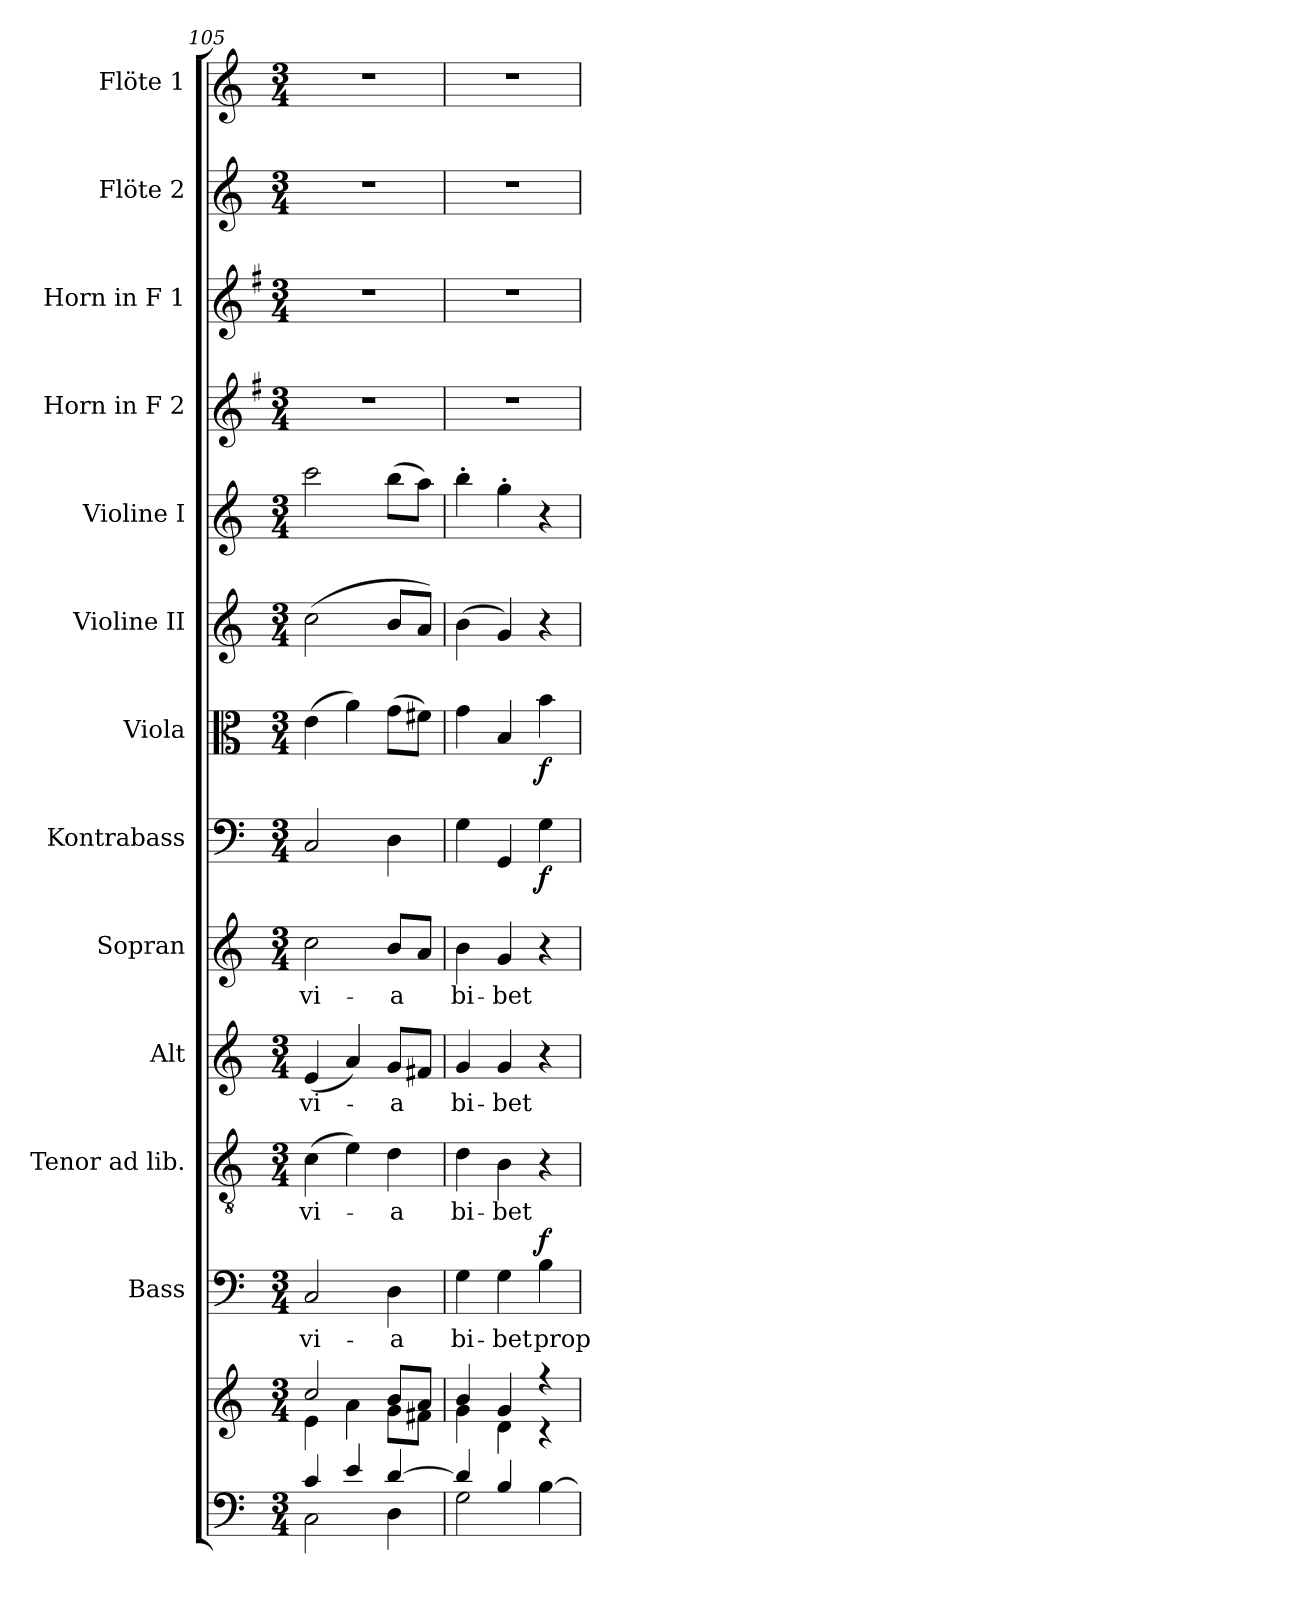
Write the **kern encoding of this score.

**kern	**kern	**kern	**text	**dynam	**kern	**text	**kern	**text	**kern	**text	**kern	**dynam	**kern	**dynam	**kern	**kern	**kern	**kern	**kern	**kern
*part13	*part13	*part12	*part12	*part12	*part11	*part11	*part10	*part10	*part9	*part9	*part8	*part8	*part7	*part7	*part6	*part5	*part4	*part3	*part2	*part1
*staff14	*staff13	*staff12	*staff12	*staff12	*staff11	*staff11	*staff10	*staff10	*staff9	*staff9	*staff8	*staff8	*staff7	*staff7	*staff6	*staff5	*staff4	*staff3	*staff2	*staff1
*	*	*I"Bass	*	*	*I"Tenor ad lib.	*	*I"Alt	*	*I"Sopran	*	*I"Kontrabass	*	*I"Viola	*	*I"Violine II	*I"Violine I	*I"Horn in F 2	*I"Horn in F 1	*I"Flöte 2	*I"Flöte 1
*	*	*I'B.	*	*	*I'T.	*	*I'A.	*	*I'S.	*	*I'Kb.	*	*I'Vla.	*	*I'Vl. II	*I'Vl. I	*	*	*I'Fl. 2	*I'Fl. 1
!!LO:PB:g=z
*clefF4	*clefG2	*clefF4	*	*	*clefGv2	*	*clefG2	*	*clefG2	*	*clefF4	*	*clefC3	*	*clefG2	*clefG2	*clefG2	*clefG2	*clefG2	*clefG2
*	*	*	*	*	*	*	*	*	*	*	*ITrd7c12	*	*	*	*	*	*ITrd4c7	*ITrd4c7	*	*
*k[]	*k[]	*k[]	*	*	*k[]	*	*k[]	*	*k[]	*	*k[]	*	*k[]	*	*k[]	*k[]	*k[]	*k[]	*k[]	*k[]
*C:	*C:	*C:	*	*	*C:	*	*C:	*	*C:	*	*C:	*	*C:	*	*C:	*C:	*C:	*C:	*C:	*C:
*M3/4	*M3/4	*M3/4	*	*	*M3/4	*	*M3/4	*	*M3/4	*	*M3/4	*	*M3/4	*	*M3/4	*M3/4	*M3/4	*M3/4	*M3/4	*M3/4
=105	=105	=105	=105	=105	=105	=105	=105	=105	=105	=105	=105	=105	=105	=105	=105	=105	=105	=105	=105	=105
*^	*^	*	*	*	*	*	*	*	*	*	*	*	*	*	*	*	*	*	*	*
!	!	!	!	!	!LO:LY:b	!	!	!LO:LY:b	!	!LO:LY:b	!	!LO:LY:b	!	!	!	!	!	!	!	!	!	!
4c/	2C\	2cc/	4e\	2C/	vi-	.	(>4c\	vi-	(<4e/	vi-	2cc\	vi-	2CC/	.	(>4e\	.	(>2cc\	2ccc\	2.r	2.r	2.r	2.r
4e/	.	.	4a\	.	.	.	4e\)	.	4a/)	.	.	.	.	.	4a\)	.	.	.	.	.	.	.
!	!	!	!	!	!LO:LY:b	!	!	!LO:LY:b	!	!LO:LY:b	!	!LO:LY:b	!	!	!	!	!	!	!	!	!	!
[>4d/	4D\	8b/L	8g\L	4D\	-a	.	4d\	-a	8g/L	-a	8b/L	-a	4DD\	.	(>8g\L	.	8b/L	(>8bb\L	.	.	.	.
.	.	8a/J	8f#X\J	.	.	.	.	.	8f#X/J	.	8a/J	.	.	.	8f#X\J)	.	8a/J)	8aa\J)	.	.	.	.
=106	=106	=106	=106	=106	=106	=106	=106	=106	=106	=106	=106	=106	=106	=106	=106	=106	=106	=106	=106	=106	=106	=106
!	!	!	!	!	!LO:LY:b	!	!	!LO:LY:b	!	!LO:LY:b	!	!LO:LY:b	!	!	!	!	!	!	!	!	!	!
4d/]	2G\	4b/	4g\	4G\	bi-	.	4d\	bi-	4g/	bi-	4b\	bi-	4GG\	.	4g\	.	(>4b\	4bb'>\	2.r	2.r	2.r	2.r
!	!	!	!	!	!LO:LY:b	!	!	!LO:LY:b	!	!LO:LY:b	!	!LO:LY:b	!	!	!	!	!	!	!	!	!	!
4B/	.	4g/	4d\	4G\	-bet	.	4B\	-bet	4g/	-bet	4g/	-bet	4GGG/	.	4B/	.	4g/)	4gg'>\	.	.	.	.
!	!	!	!	!	!LO:LY:b	!LO:DY:a	!	!	!	!	!	!	!	!LO:DY:b	!	!LO:DY:b	!	!	!	!	!	!
4ryy	[<4B\	4r	4r	4B\	prop-	f	4r	.	4r	.	4r	.	4GG\	f	4b\	f	4r	4r	.	.	.	.
*v	*v	*	*	*	*	*	*	*	*	*	*	*	*	*	*	*	*	*	*	*	*	*
*	*v	*v	*	*	*	*	*	*	*	*	*	*	*	*	*	*	*	*	*	*	*
=	=	=	=	=	=	=	=	=	=	=	=	=	=	=	=	=	=	=	=	=
*-	*-	*-	*-	*-	*-	*-	*-	*-	*-	*-	*-	*-	*-	*-	*-	*-	*-	*-	*-	*-
